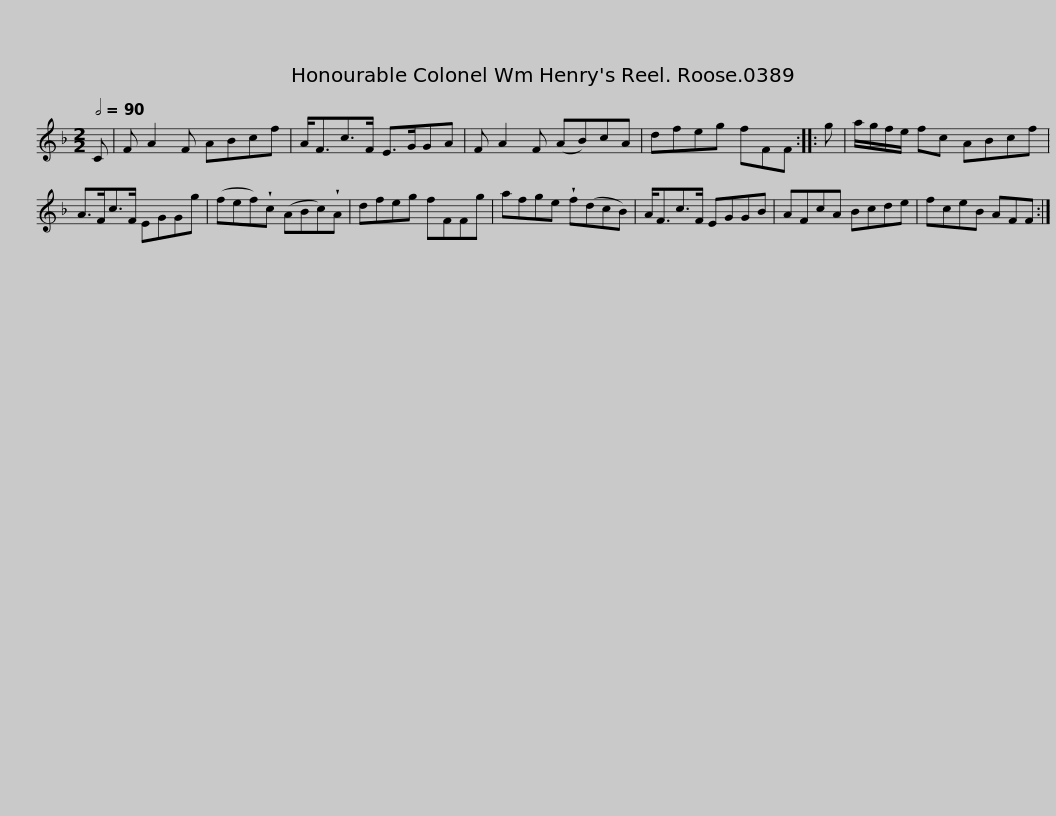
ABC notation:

X:1
L:1/8
Q:1/2=90
M:2/2
I:linebreak $
K:F
V:1 treble
V:1
 C | F A2 F ABcf | A<Fc>F E>GGA | F A2 F (AB)cA | dfeg fFF :: %5
 g |$ a/g/f/e/ fc ABcf | A>Fc>F EGGg | (fef)!wedge!c (ABc)!wedge!A | dfeg fFFg | %10
 afge !wedge!f(dcB) |$ A<Fc>F EGGB | AFcA Bcde | fceB AFF :| %14
